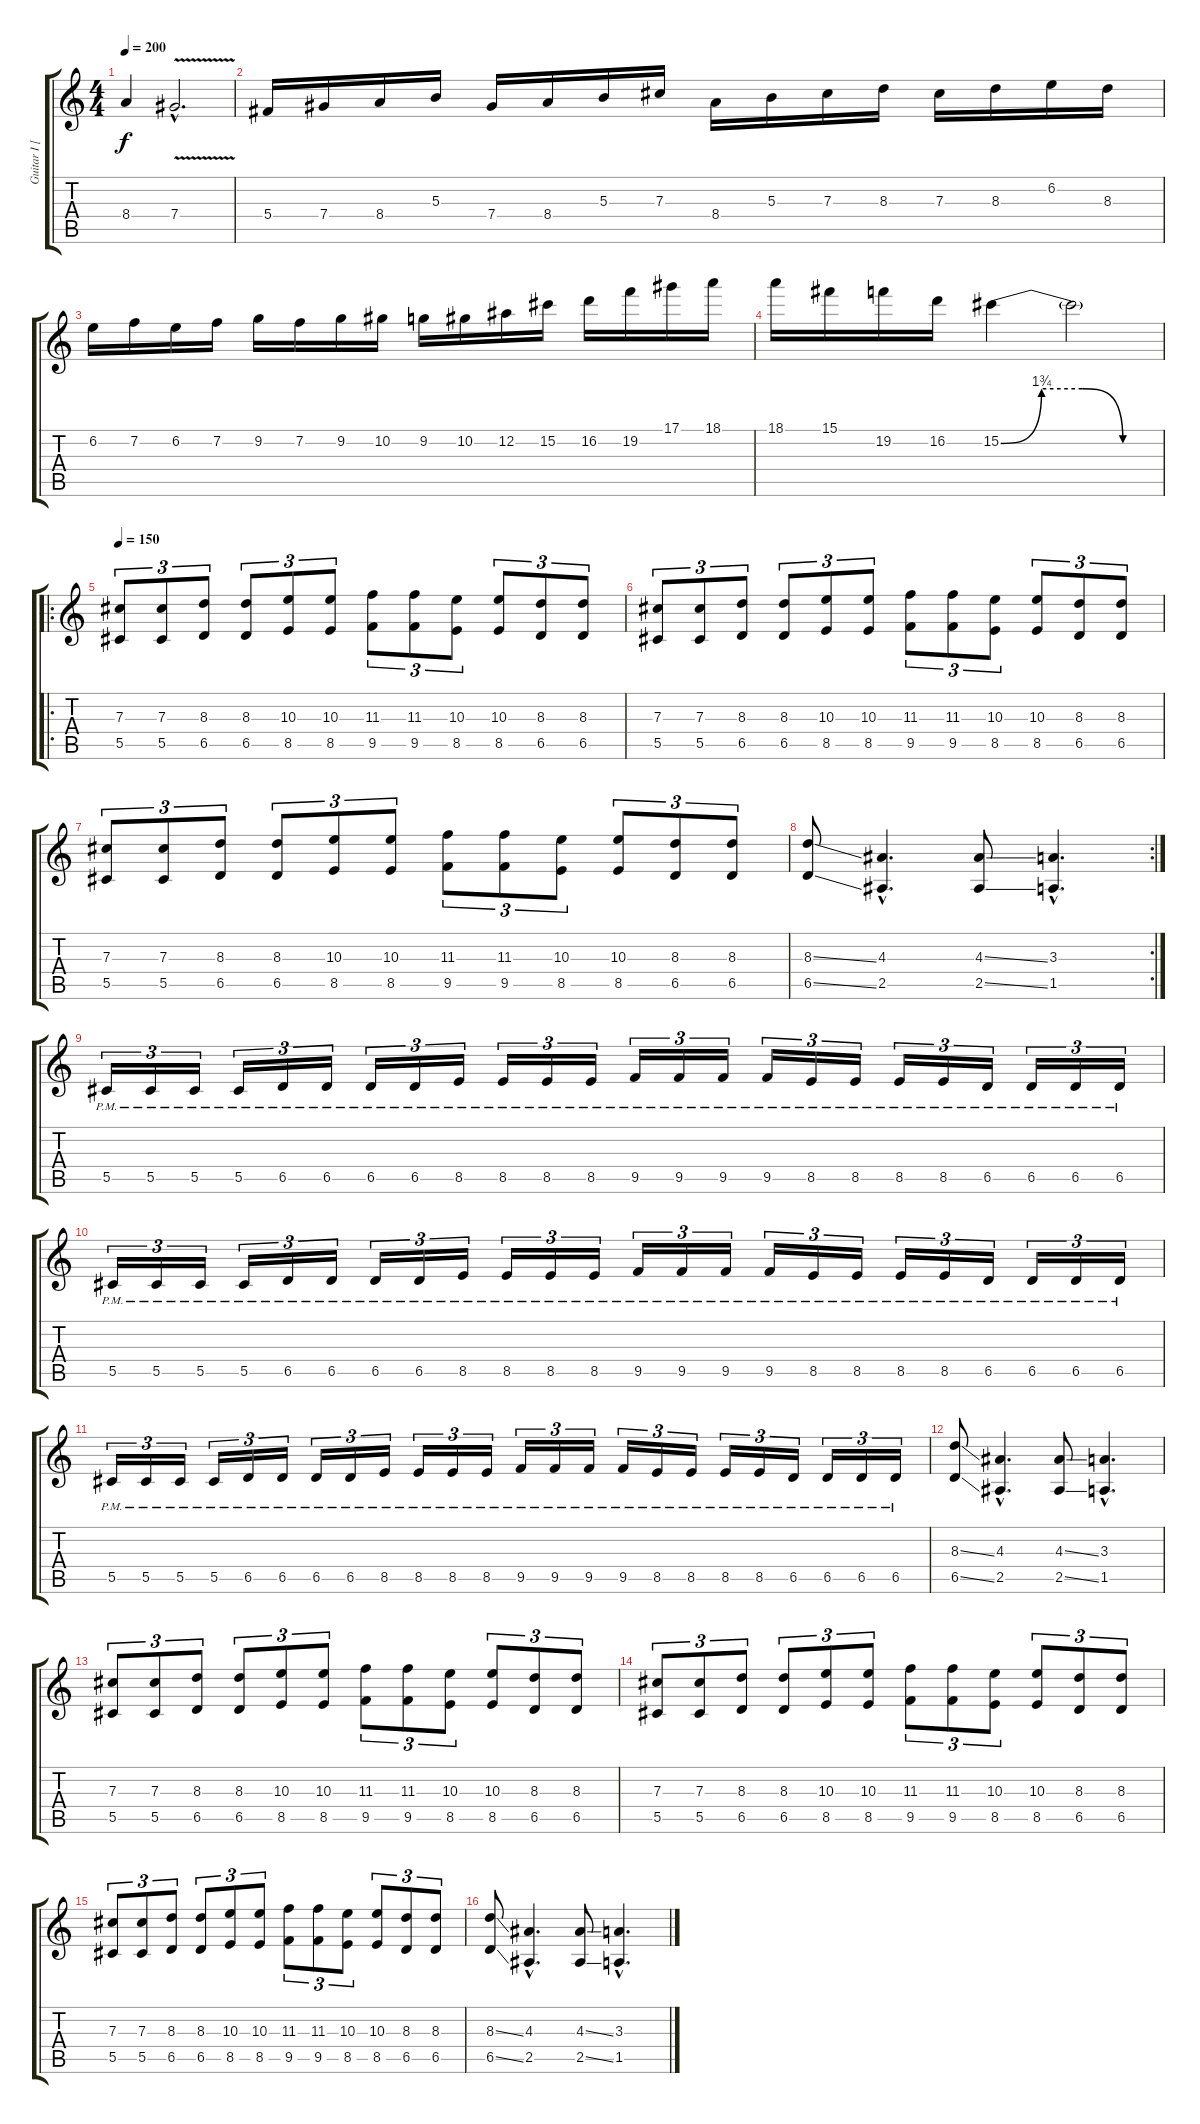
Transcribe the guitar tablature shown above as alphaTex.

\track ("Guitar I [Karl Sanders]" "Guitar I [") {instrument distortionguitar}
\staff {score tabs}
\tuning (Eb4 Bb3 Gb3 Db3 Ab2 Eb2) {hide}
\ts (4 4)
\tempo 200
\clef g2
\ks c
8.4.4{dy f} 7.4{v hac}.2{d} |
5.4.16 7.4.16 8.4.16 5.3.16 7.4.16 8.4.16 5.3.16 7.3.16 8.4.16 5.3.16 7.3.16 8.3.16 7.3.16 8.3.16 6.2.16 8.3.16 |
6.2.16 7.2.16 6.2.16 7.2.16 9.2.16 7.2.16 9.2.16 10.2.16 9.2.16 10.2.16 12.2.16 15.2.16 16.2.16 19.2.16 17.1.16 18.1.16 |
18.1.16 15.1.16 19.2.16 16.2.16 15.2{be (custom 0 0 15 7 30 7 45 0 60 0)}.4 15.2{t}.2 |
\ro
\tempo 150
(7.3 5.5).8{tu (3 2)} (7.3 5.5).8{tu (3 2)} (8.3 6.5).8{tu (3 2)} (8.3 6.5).8{tu (3 2)} (10.3 8.5).8{tu (3 2)} (10.3 8.5).8{tu (3 2)} (11.3 9.5).8{tu (3 2)} (11.3 9.5).8{tu (3 2)} (10.3 8.5).8{tu (3 2)} (10.3 8.5).8{tu (3 2)} (8.3 6.5).8{tu (3 2)} (8.3 6.5).8{tu (3 2)} |
(7.3 5.5).8{tu (3 2)} (7.3 5.5).8{tu (3 2)} (8.3 6.5).8{tu (3 2)} (8.3 6.5).8{tu (3 2)} (10.3 8.5).8{tu (3 2)} (10.3 8.5).8{tu (3 2)} (11.3 9.5).8{tu (3 2)} (11.3 9.5).8{tu (3 2)} (10.3 8.5).8{tu (3 2)} (10.3 8.5).8{tu (3 2)} (8.3 6.5).8{tu (3 2)} (8.3 6.5).8{tu (3 2)} |
(7.3 5.5).8{tu (3 2)} (7.3 5.5).8{tu (3 2)} (8.3 6.5).8{tu (3 2)} (8.3 6.5).8{tu (3 2)} (10.3 8.5).8{tu (3 2)} (10.3 8.5).8{tu (3 2)} (11.3 9.5).8{tu (3 2)} (11.3 9.5).8{tu (3 2)} (10.3 8.5).8{tu (3 2)} (10.3 8.5).8{tu (3 2)} (8.3 6.5).8{tu (3 2)} (8.3 6.5).8{tu (3 2)} |
\rc 2
(8.3{ss} 6.5{ss}).8 (4.3{hac} 2.5{hac}).4{d} (4.3{ss} 2.5{ss}).8 (3.3{hac} 1.5{hac}).4{d} |
5.5{pm}.16{tu (3 2)} 5.5{pm}.16{tu (3 2)} 5.5{pm}.16{tu (3 2)} 5.5{pm}.16{tu (3 2)} 6.5{pm}.16{tu (3 2)} 6.5{pm}.16{tu (3 2)} 6.5{pm}.16{tu (3 2)} 6.5{pm}.16{tu (3 2)} 8.5{pm}.16{tu (3 2)} 8.5{pm}.16{tu (3 2)} 8.5{pm}.16{tu (3 2)} 8.5{pm}.16{tu (3 2)} 9.5{pm}.16{tu (3 2)} 9.5{pm}.16{tu (3 2)} 9.5{pm}.16{tu (3 2)} 9.5{pm}.16{tu (3 2)} 8.5{pm}.16{tu (3 2)} 8.5{pm}.16{tu (3 2)} 8.5{pm}.16{tu (3 2)} 8.5{pm}.16{tu (3 2)} 6.5{pm}.16{tu (3 2)} 6.5{pm}.16{tu (3 2)} 6.5{pm}.16{tu (3 2)} 6.5{pm}.16{tu (3 2)} |
5.5{pm}.16{tu (3 2)} 5.5{pm}.16{tu (3 2)} 5.5{pm}.16{tu (3 2)} 5.5{pm}.16{tu (3 2)} 6.5{pm}.16{tu (3 2)} 6.5{pm}.16{tu (3 2)} 6.5{pm}.16{tu (3 2)} 6.5{pm}.16{tu (3 2)} 8.5{pm}.16{tu (3 2)} 8.5{pm}.16{tu (3 2)} 8.5{pm}.16{tu (3 2)} 8.5{pm}.16{tu (3 2)} 9.5{pm}.16{tu (3 2)} 9.5{pm}.16{tu (3 2)} 9.5{pm}.16{tu (3 2)} 9.5{pm}.16{tu (3 2)} 8.5{pm}.16{tu (3 2)} 8.5{pm}.16{tu (3 2)} 8.5{pm}.16{tu (3 2)} 8.5{pm}.16{tu (3 2)} 6.5{pm}.16{tu (3 2)} 6.5{pm}.16{tu (3 2)} 6.5{pm}.16{tu (3 2)} 6.5{pm}.16{tu (3 2)} |
5.5{pm}.16{tu (3 2)} 5.5{pm}.16{tu (3 2)} 5.5{pm}.16{tu (3 2)} 5.5{pm}.16{tu (3 2)} 6.5{pm}.16{tu (3 2)} 6.5{pm}.16{tu (3 2)} 6.5{pm}.16{tu (3 2)} 6.5{pm}.16{tu (3 2)} 8.5{pm}.16{tu (3 2)} 8.5{pm}.16{tu (3 2)} 8.5{pm}.16{tu (3 2)} 8.5{pm}.16{tu (3 2)} 9.5{pm}.16{tu (3 2)} 9.5{pm}.16{tu (3 2)} 9.5{pm}.16{tu (3 2)} 9.5{pm}.16{tu (3 2)} 8.5{pm}.16{tu (3 2)} 8.5{pm}.16{tu (3 2)} 8.5{pm}.16{tu (3 2)} 8.5{pm}.16{tu (3 2)} 6.5{pm}.16{tu (3 2)} 6.5{pm}.16{tu (3 2)} 6.5{pm}.16{tu (3 2)} 6.5{pm}.16{tu (3 2)} |
(8.3{ss} 6.5{ss}).8 (4.3{hac} 2.5{hac}).4{d} (4.3{ss} 2.5{ss}).8 (3.3{hac} 1.5{hac}).4{d} |
(7.3 5.5).8{tu (3 2)} (7.3 5.5).8{tu (3 2)} (8.3 6.5).8{tu (3 2)} (8.3 6.5).8{tu (3 2)} (10.3 8.5).8{tu (3 2)} (10.3 8.5).8{tu (3 2)} (11.3 9.5).8{tu (3 2)} (11.3 9.5).8{tu (3 2)} (10.3 8.5).8{tu (3 2)} (10.3 8.5).8{tu (3 2)} (8.3 6.5).8{tu (3 2)} (8.3 6.5).8{tu (3 2)} |
(7.3 5.5).8{tu (3 2)} (7.3 5.5).8{tu (3 2)} (8.3 6.5).8{tu (3 2)} (8.3 6.5).8{tu (3 2)} (10.3 8.5).8{tu (3 2)} (10.3 8.5).8{tu (3 2)} (11.3 9.5).8{tu (3 2)} (11.3 9.5).8{tu (3 2)} (10.3 8.5).8{tu (3 2)} (10.3 8.5).8{tu (3 2)} (8.3 6.5).8{tu (3 2)} (8.3 6.5).8{tu (3 2)} |
(7.3 5.5).8{tu (3 2)} (7.3 5.5).8{tu (3 2)} (8.3 6.5).8{tu (3 2)} (8.3 6.5).8{tu (3 2)} (10.3 8.5).8{tu (3 2)} (10.3 8.5).8{tu (3 2)} (11.3 9.5).8{tu (3 2)} (11.3 9.5).8{tu (3 2)} (10.3 8.5).8{tu (3 2)} (10.3 8.5).8{tu (3 2)} (8.3 6.5).8{tu (3 2)} (8.3 6.5).8{tu (3 2)} |
(8.3{ss} 6.5{ss}).8 (4.3{hac} 2.5{hac}).4{d} (4.3{ss} 2.5{ss}).8 (3.3{hac} 1.5{hac}).4{d}
